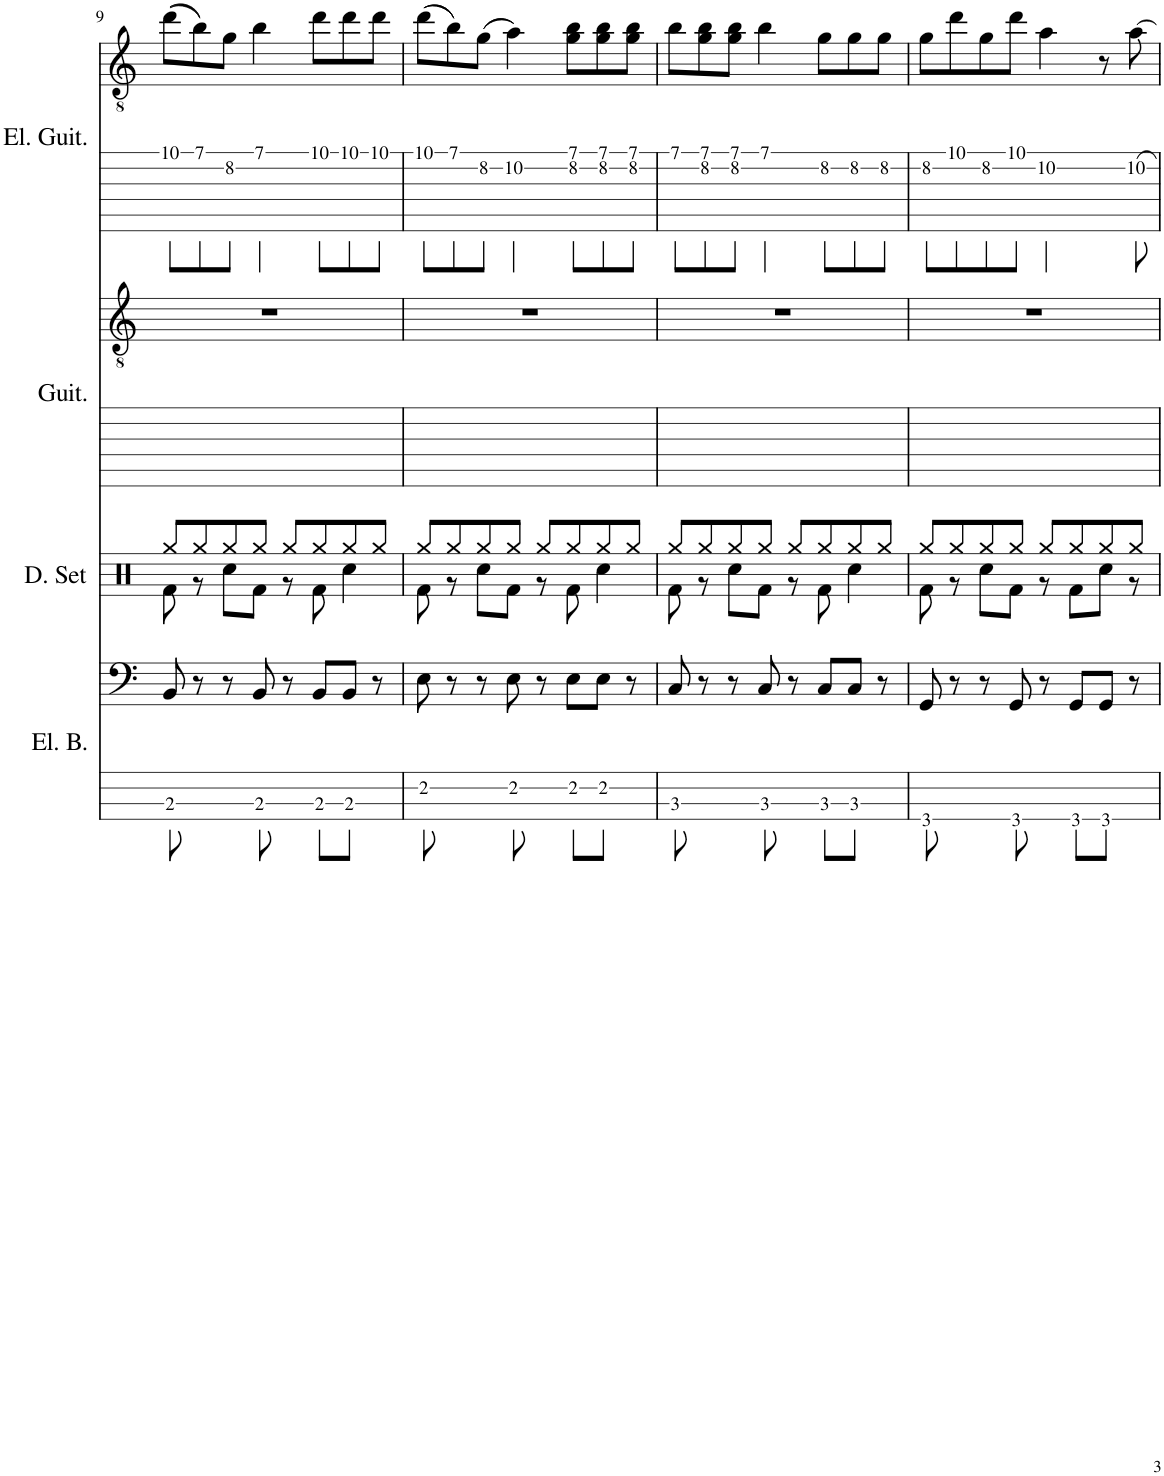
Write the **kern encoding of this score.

**kern	**kern	**kern	**kern	**kern	**kern	**kern
*part4	*part4	*part3	*part2	*part2	*part1	*part1
*staff7	*staff6	*staff5	*staff4	*staff3	*staff2	*staff1
*I"电贝斯	*	*I"架子鼓	*I"原音吉他	*	*I"电子吉他	*
!!LO:PB:g=z
*	*clefF4	*clefX	*	*clefGv2	*	*clefGv2
*Trd7c12	*Trd7c12	*	*	*	*	*
*k[]	*k[]	*k[]	*k[]	*k[]	*k[]	*k[]
*M4/4	*M4/4	*M4/4	*M4/4	*M4/4	*M4/4	*M4/4
=9	=9	=9	=9	=9	=9	=9
*	*	*^	*	*	*	*
8BB\	8BB/	8Rgg/L	8Rf\	1r	1r	8dd\L	((8dd\L
8r	8r	8Rgg/	8r	.	.	8b\	8b\))
8r	8r	8Rgg/	8Rcc\L	.	.	8g\J	8g\J
8BB\	8BB/	8Rgg/J	8Rf\J	.	.	4b\	4b\
8r	8r	8Rgg/L	8r	.	.	.	.
8BB\L	8BB/L	8Rgg/	8Rf\	.	.	8dd\L	8dd\L
8BB\J	8BB/J	8Rgg/	4Rcc\	.	.	8dd\	8dd\
8r	8r	8Rgg/J	.	.	.	8dd\J	8dd\J
=10	=10	=10	=10	=10	=10	=10	=10
8E\	8E\	8Rgg/L	8Rf\	1r	1r	8dd\L	((8dd\L
8r	8r	8Rgg/	8r	.	.	8b\	8b\))
8r	8r	8Rgg/	8Rcc\L	.	.	8g\J	((8g\J
8E\	8E\	8Rgg/J	8Rf\J	.	.	4a\	4a\))
8r	8r	8Rgg/L	8r	.	.	.	.
8E\L	8E\L	8Rgg/	8Rf\	.	.	8g\ 8b\L	8g\ 8b\L
8E\J	8E\J	8Rgg/	4Rcc\	.	.	8g\ 8b\	8g\ 8b\
8r	8r	8Rgg/J	.	.	.	8g\ 8b\J	8g\ 8b\J
=11	=11	=11	=11	=11	=11	=11	=11
8C\	8C/	8Rgg/L	8Rf\	1r	1r	8b\L	8b\L
8r	8r	8Rgg/	8r	.	.	8g\ 8b\	8g\ 8b\
8r	8r	8Rgg/	8Rcc\L	.	.	8g\ 8b\J	8g\ 8b\J
8C\	8C/	8Rgg/J	8Rf\J	.	.	4b\	4b\
8r	8r	8Rgg/L	8r	.	.	.	.
8C\L	8C/L	8Rgg/	8Rf\	.	.	8g\L	8g\L
8C\J	8C/J	8Rgg/	4Rcc\	.	.	8g\	8g\
8r	8r	8Rgg/J	.	.	.	8g\J	8g\J
=12	=12	=12	=12	=12	=12	=12	=12
8GG\	8GG/	8Rgg/L	8Rf\	1r	1r	8g\L	8g\L
8r	8r	8Rgg/	8r	.	.	8dd\	8dd\
8r	8r	8Rgg/	8Rcc\L	.	.	8g\	8g\
8GG\	8GG/	8Rgg/J	8Rf\J	.	.	8dd\J	8dd\J
8r	8r	8Rgg/L	8r	.	.	4a\	4a\
8GG\L	8GG/L	8Rgg/	8Rf\L	.	.	.	.
8GG\J	8GG/J	8Rgg/	8Rcc\J	.	.	8r	8r
8r	8r	8Rgg/J	8r	.	.	[8a\	[8a\
*	*	*v	*v	*	*	*	*
=	=	=	=	=	=	=
*-	*-	*-	*-	*-	*-	*-
